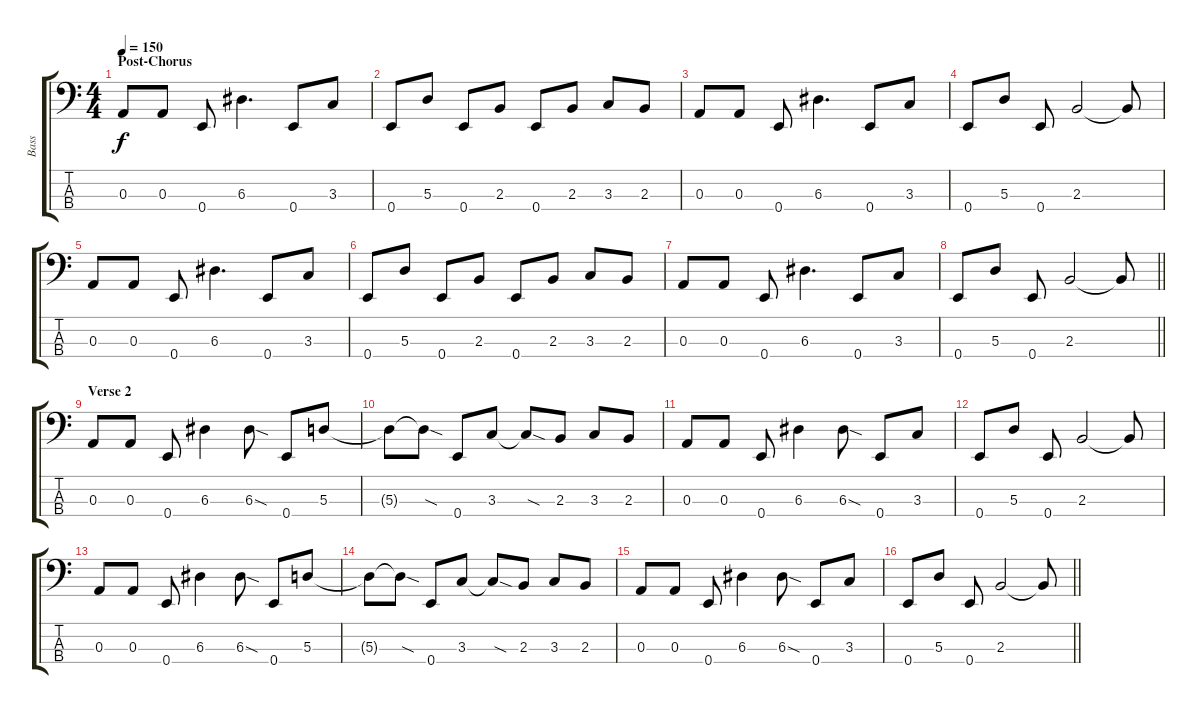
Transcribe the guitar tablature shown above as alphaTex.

\track ("Bass" "Bass") {instrument electricbassfinger}
\staff {score tabs}
\tuning (G2 D2 A1 E1) {hide}
\ts (4 4)
\section ("" "Post-Chorus")
\tempo 150
\clef f4
\ks c
0.3.8{dy f} 0.3.8 0.4.8 6.3.4{d} 0.4.8 3.3.8 |
0.4.8 5.3.8 0.4.8 2.3.8 0.4.8 2.3.8 3.3.8 2.3.8 |
0.3.8 0.3.8 0.4.8 6.3.4{d} 0.4.8 3.3.8 |
0.4.8 5.3.8 0.4.8 2.3.2 2.3{t}.8 |
0.3.8 0.3.8 0.4.8 6.3.4{d} 0.4.8 3.3.8 |
0.4.8 5.3.8 0.4.8 2.3.8 0.4.8 2.3.8 3.3.8 2.3.8 |
0.3.8 0.3.8 0.4.8 6.3.4{d} 0.4.8 3.3.8 |
\barLineRight lightlight
0.4.8 5.3.8 0.4.8 2.3.2 2.3{t}.8 |
\section ("" "Verse 2")
0.3.8 0.3.8 0.4.8 6.3.4 6.3{sod}.8 0.4.8 5.3.8 |
5.3{t}.8 5.3{sod t}.8 0.4.8 3.3.8 3.3{sod t}.8 2.3.8 3.3.8 2.3.8 |
0.3.8 0.3.8 0.4.8 6.3.4 6.3{sod}.8 0.4.8 3.3.8 |
0.4.8 5.3.8 0.4.8 2.3.2 2.3{t}.8 |
0.3.8 0.3.8 0.4.8 6.3.4 6.3{sod}.8 0.4.8 5.3.8 |
5.3{t}.8 5.3{sod t}.8 0.4.8 3.3.8 3.3{sod t}.8 2.3.8 3.3.8 2.3.8 |
0.3.8 0.3.8 0.4.8 6.3.4 6.3{sod}.8 0.4.8 3.3.8 |
\barLineRight lightlight
0.4.8 5.3.8 0.4.8 2.3.2 2.3{t}.8
